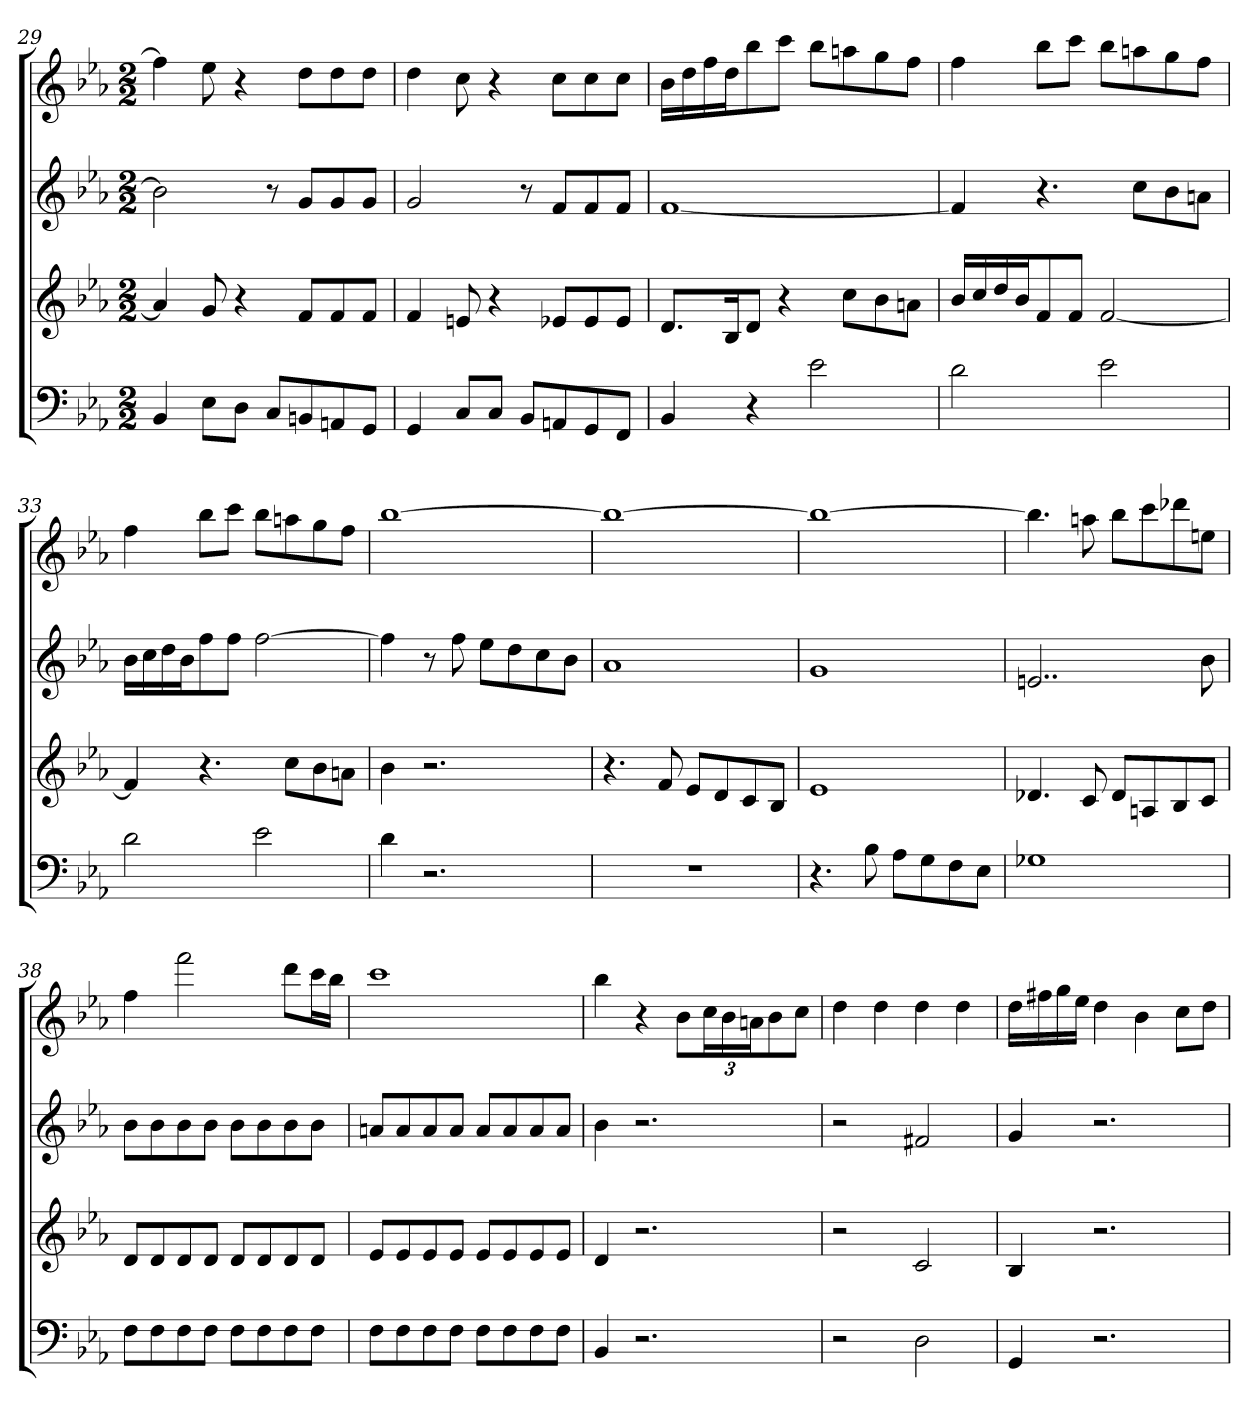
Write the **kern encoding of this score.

**kern	**kern	**kern	**kern
*part4	*part3	*part2	*part1
*staff4	*staff3	*staff2	*staff1
*k[b-e-a-]	*k[b-e-a-]	*k[b-e-a-]	*k[b-e-a-]
*E-:	*E-:	*E-:	*E-:
*M2/2	*M2/2	*M2/2	*M2/2
=29	=29	=29	=29
4BB-	4a-]	2b-]	4ff]
8E-L	8g	.	8ee-
8DJ	4r	.	4r
8CL	.	8r	.
8BBn	8fL	8gL	8ddL
8AAn	8f	8g	8dd
8GGJ	8fJ	8gJ	8ddJ
=30	=30	=30	=30
4GG	4f	2g	4dd
8CL	8en	.	8cc
8CJ	4r	.	4r
8BB-L	.	8r	.
8AAn	8e-XL	8fL	8ccL
8GG	8e-	8f	8cc
8FFJ	8e-J	8fJ	8ccJ
=31	=31	=31	=31
4BB-	8.dL	[1f	16b-LL
.	.	.	16dd
.	.	.	16ff
.	16B-K	.	16ddJ
4r	8dJ	.	8bb-
.	4r	.	8cccJ
2e-	.	.	8bb-L
.	8ccL	.	8aan
.	8b-	.	8gg
.	8anJ	.	8ffJ
=32	=32	=32	=32
2d	16b-LL	4f]	4ff
.	16cc	.	.
.	16dd	.	.
.	16b-J	.	.
.	8f	4.r	8bb-L
.	8fJ	.	8cccJ
2e-	[2f	.	8bb-L
.	.	8ccL	8aan
.	.	8b-	8gg
.	.	8anJ	8ffJ
=33	=33	=33	=33
2d	4f]	16b-LL	4ff
.	.	16cc	.
.	.	16dd	.
.	.	16b-J	.
.	4.r	8ff	8bb-L
.	.	8ffJ	8cccJ
2e-	.	[2ff	8bb-L
.	8ccL	.	8aan
.	8b-	.	8gg
.	8anJ	.	8ffJ
=34	=34	=34	=34
4d	4b-	4ff]	[1bb-
2.r	2.r	8r	.
.	.	8ff	.
.	.	8ee-L	.
.	.	8dd	.
.	.	8cc	.
.	.	8b-J	.
=35	=35	=35	=35
1r	4.r	1a-	1bb-_
.	8f	.	.
.	8e-L	.	.
.	8d	.	.
.	8c	.	.
.	8B-J	.	.
=36	=36	=36	=36
4.r	1e-	1g	1bb-_
8B-	.	.	.
8A-L	.	.	.
8G	.	.	.
8F	.	.	.
8E-J	.	.	.
=37	=37	=37	=37
1G-X	4.d-X	2..en	4.bb-]
.	8c	.	8aan
.	8d-L	.	8bb-L
.	8An	.	8ccc
.	8B-	.	8ddd-X
.	8cJ	8b-	8eenJ
=38	=38	=38	=38
8FL	8dL	8b-L	4ff
8F	8d	8b-	.
8F	8d	8b-	2fff
8FJ	8dJ	8b-J	.
8FL	8dL	8b-L	.
8F	8d	8b-	.
8F	8d	8b-	8dddL
8FJ	8dJ	8b-J	16cccL
.	.	.	16bb-JJ
=39	=39	=39	=39
8FL	8e-L	8anL	1ccc
8F	8e-	8a	.
8F	8e-	8a	.
8FJ	8e-J	8aJ	.
8FL	8e-L	8aL	.
8F	8e-	8a	.
8F	8e-	8a	.
8FJ	8e-J	8aJ	.
=40	=40	=40	=40
4BB-	4d	4b-	4bb-
2.r	2.r	2.r	4r
.	.	.	8b-L
.	.	.	24ccL
.	.	.	24b-
.	.	.	24anJ
.	.	.	8b-
.	.	.	8ccJ
=41	=41	=41	=41
2r	2r	2r	4dd
.	.	.	4dd
2D	2c	2f#X	4dd
.	.	.	4dd
=42	=42	=42	=42
4GG	4B-	4g	16ddLL
.	.	.	16ff#X
.	.	.	16gg
.	.	.	16ee-JJ
2.r	2.r	2.r	4dd
.	.	.	4b-
.	.	.	8ccL
.	.	.	8ddJ
=	=	=	=
*-	*-	*-	*-
